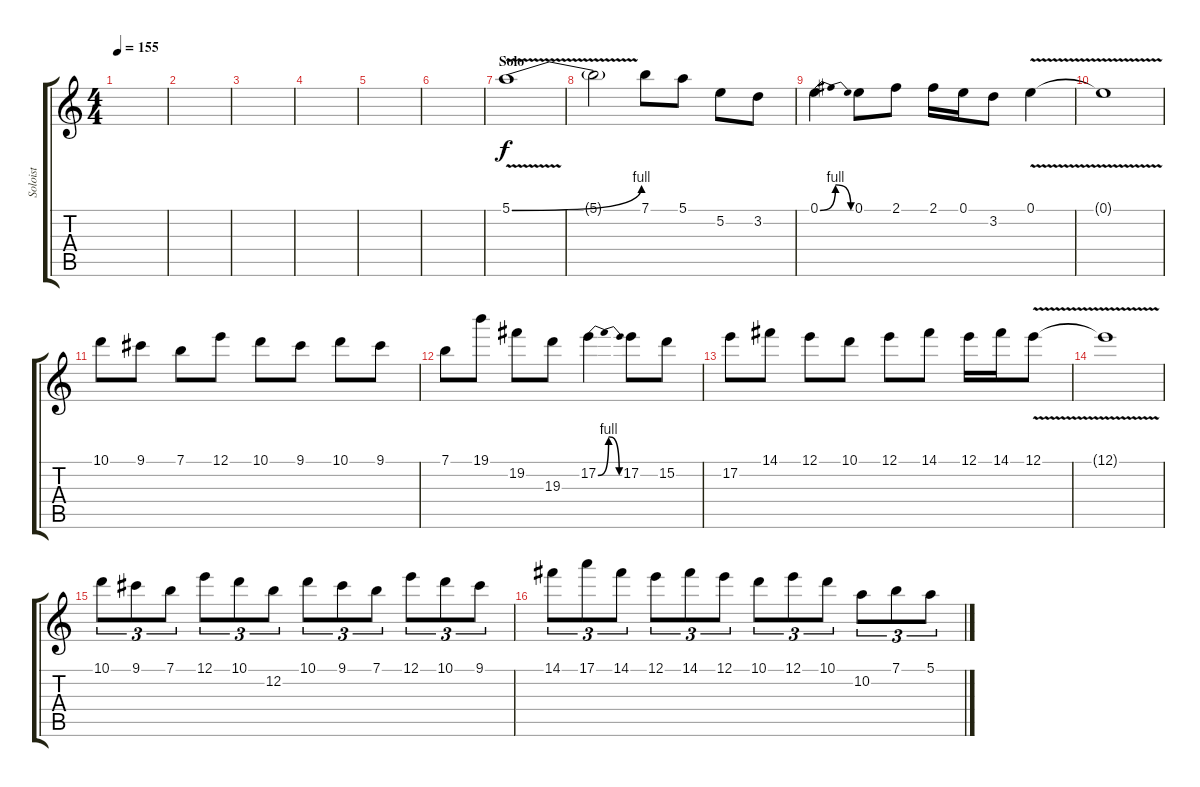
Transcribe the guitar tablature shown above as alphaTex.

\track ("Soloist" "Soloist") {instrument overdrivenguitar}
\staff {score tabs}
\tuning (E4 B3 G3 D3 A2 E2) {hide}
\ts (4 4)
\tempo 155
\clef g2
\ks c
|
|
|
|
|
|
\section ("" "Solo")
5.1{be (bend 0 0 60 4) v}.1{volume 16 balance 0} |
5.1{t}.2 7.1.8 5.1.8 5.2.8 3.2.8 |
0.1{be (bendrelease 0 0 30 4 30 4 60 0)}.4 0.1.8 2.1.8 2.1.16 0.1.16 3.2.8 0.1{v}.4 |
0.1{t}.1 |
10.1.8 9.1.8 7.1.8 12.1.8 10.1.8 9.1.8 10.1.8 9.1.8 |
7.1.8 19.1.8 19.2.8 19.3.8 17.2{be (bendrelease 0 0 30 4 30 4 60 0)}.4 17.2.8 15.2.8 |
17.2.8 14.1.8 12.1.8 10.1.8 12.1.8 14.1.8 12.1.16 14.1.16 12.1{v}.8 |
12.1{t}.1 |
10.1.8{tu (3 2)} 9.1.8{tu (3 2)} 7.1.8{tu (3 2)} 12.1.8{tu (3 2)} 10.1.8{tu (3 2)} 12.2.8{tu (3 2)} 10.1.8{tu (3 2)} 9.1.8{tu (3 2)} 7.1.8{tu (3 2)} 12.1.8{tu (3 2)} 10.1.8{tu (3 2)} 9.1.8{tu (3 2)} |
14.1.8{tu (3 2)} 17.1.8{tu (3 2)} 14.1.8{tu (3 2)} 12.1.8{tu (3 2)} 14.1.8{tu (3 2)} 12.1.8{tu (3 2)} 10.1.8{tu (3 2)} 12.1.8{tu (3 2)} 10.1.8{tu (3 2)} 10.2.8{tu (3 2)} 7.1.8{tu (3 2)} 5.1.8{tu (3 2)}
